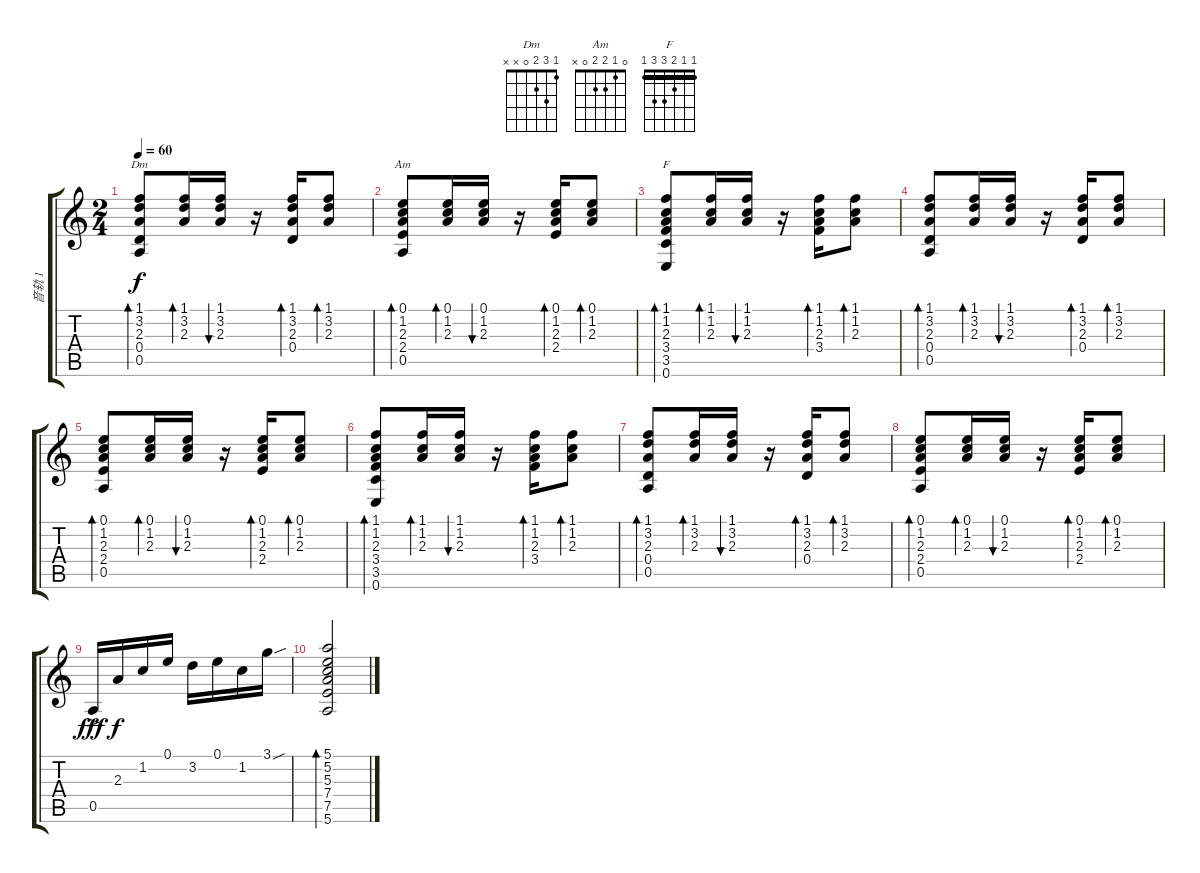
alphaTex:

\track ("音轨 1" "音轨 1") {instrument acousticguitarnylon}
\staff {score tabs}
\tuning (E4 B3 G3 D3 A2 E2) {hide}
\chord ("Dm" 1 3 2 0 x x)
\chord ("Am" 0 1 2 2 0 x)
\chord ("F" 1 1 2 3 3 1) {barre 1}
\ts (2 4)
\tempo 60
\clef g2
\ks c
(1.1 3.2 2.3 0.4 0.5).8{bd 60 ch "Dm" dy f} (1.1 3.2 2.3).16{bd 60} (1.1 3.2 2.3).16{bu 60} r.16 (1.1 3.2 2.3 0.4).16{bd 60} (1.1 3.2 2.3).8{bd 60} |
(0.1 1.2 2.3 2.4 0.5).8{bd 60 ch "Am"} (0.1 1.2 2.3).16{bd 60} (0.1 1.2 2.3).16{bu 60} r.16 (0.1 1.2 2.3 2.4).16{bd 60} (0.1 1.2 2.3).8{bd 60} |
(1.1 1.2 2.3 3.4 3.5 0.6).8{bd 60 ch "F"} (1.1 1.2 2.3).16{bd 60} (1.1 1.2 2.3).16{bu 60} r.16 (1.1 1.2 2.3 3.4).16{bd 60} (1.1 1.2 2.3).8{bd 60} |
(1.1 3.2 2.3 0.4 0.5).8{bd 60} (1.1 3.2 2.3).16{bd 60} (1.1 3.2 2.3).16{bu 60} r.16 (1.1 3.2 2.3 0.4).16{bd 60} (1.1 3.2 2.3).8{bd 60} |
(0.1 1.2 2.3 2.4 0.5).8{bd 60} (0.1 1.2 2.3).16{bd 60} (0.1 1.2 2.3).16{bu 60} r.16 (0.1 1.2 2.3 2.4).16{bd 60} (0.1 1.2 2.3).8{bd 60} |
(1.1 1.2 2.3 3.4 3.5 0.6).8{bd 60} (1.1 1.2 2.3).16{bd 60} (1.1 1.2 2.3).16{bu 60} r.16 (1.1 1.2 2.3 3.4).16{bd 60} (1.1 1.2 2.3).8{bd 60} |
(1.1 3.2 2.3 0.4 0.5).8{bd 60} (1.1 3.2 2.3).16{bd 60} (1.1 3.2 2.3).16{bu 60} r.16 (1.1 3.2 2.3 0.4).16{bd 60} (1.1 3.2 2.3).8{bd 60} |
(0.1 1.2 2.3 2.4 0.5).8{bd 60} (0.1 1.2 2.3).16{bd 60} (0.1 1.2 2.3).16{bu 60} r.16 (0.1 1.2 2.3 2.4).16{bd 60} (0.1 1.2 2.3).8{bd 60} |
0.5{ac}.16{dy fff} 2.3.16{dy f} 1.2.16 0.1.16 3.2.16 0.1.16 1.2.16 3.1{sou}.16 |
(5.1 5.2 5.3 7.4 7.5 5.6).2{bd 60}
